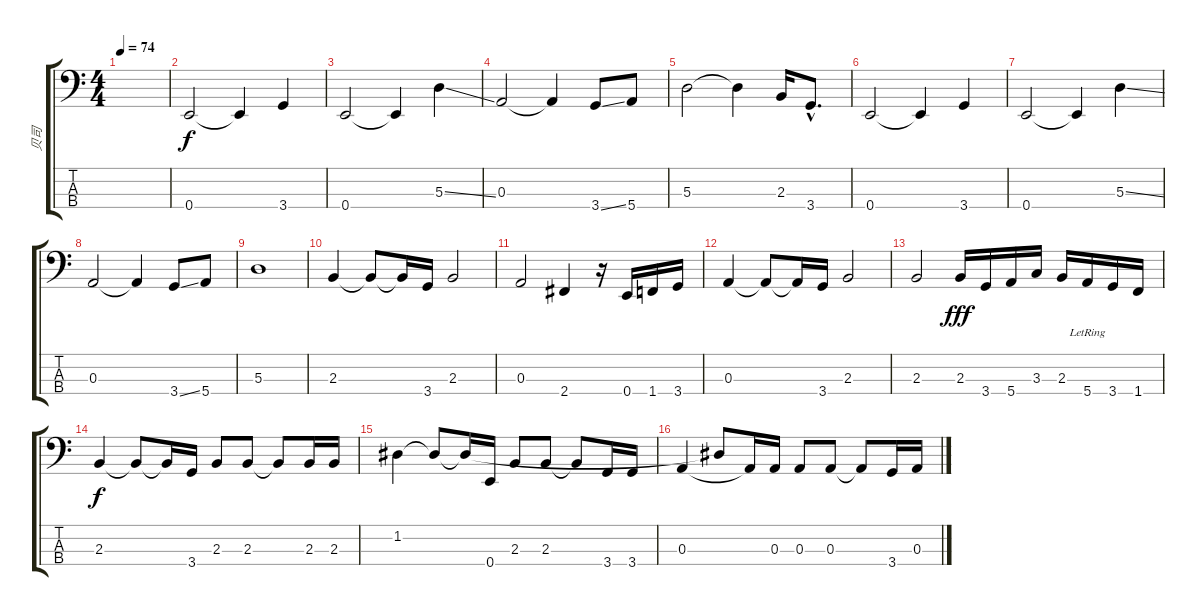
\track ("贝司" "贝司") {instrument electricbasspick}
\staff {score tabs}
\tuning (G2 D2 A1 E1) {hide}
\ts (4 4)
\tempo 74
\clef f4
\ks c
|
0.4.2 0.4{t}.4 3.4.4 |
0.4.2 0.4{t}.4 5.3{ss}.4 |
0.3.2 0.3{t}.4 3.4{ss}.8 5.4.8 |
5.3.2 5.3{t}.4 2.3.16 3.4{hac}.8{d} |
0.4.2 0.4{t}.4 3.4.4 |
0.4.2 0.4{t}.4 5.3{ss}.4 |
0.3.2 0.3{t}.4 3.4{ss}.8 5.4.8 |
5.3.1 |
2.3.4 2.3{t}.8 2.3{t}.16 3.4.16 2.3.2 |
0.3.2 2.4.4 r.16 0.4.16 1.4.16 3.4.16 |
0.3.4 0.3{t}.8 0.3{t}.16 3.4.16 2.3.2 |
2.3.2 2.3.16{dy fff} 3.4.16 5.4.16 3.3.16 2.3.16 5.4{lr}.16 3.4.16 1.4.16 |
2.3.4{dy f} 2.3{t}.8 2.3{t}.16 3.4.16 2.3.8 2.3.8 2.3{t}.8 2.3.16 2.3.16 |
1.2.4 1.2{t}.8 1.2{t}.16 0.4.16 2.3.8 2.3.8 2.3{t}.8 3.4.16 3.4.16 |
0.3.4 1.2{t}.8 0.3{t}.16 0.3.16 0.3.8 0.3.8 0.3{t}.8 3.4.16 0.3.16
